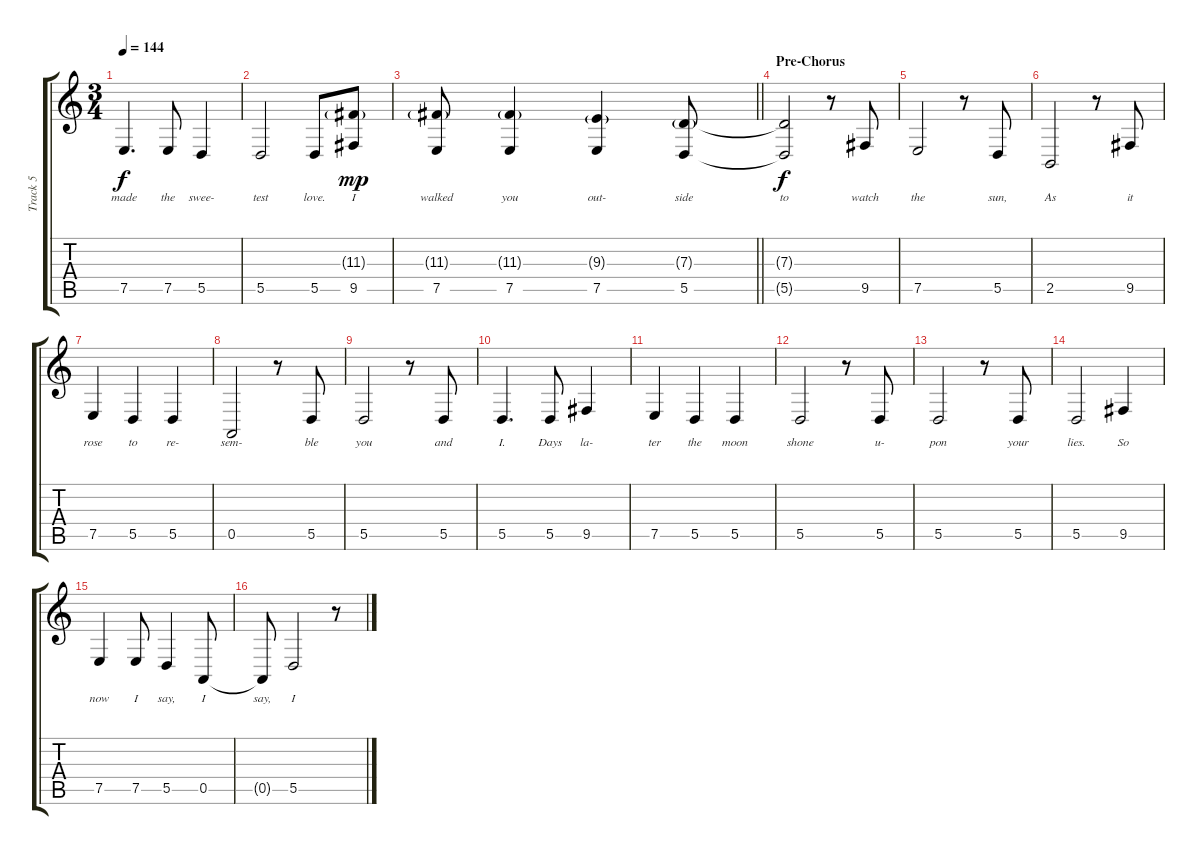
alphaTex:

\track ("Track 5" "Track 5") {instrument clarinet}
\staff {score tabs}
\tuning (E4 B3 G3 D3 A2 D2) {hide}
\ts (3 4)
\tempo 144
\clef g2
\ks c
7.5.4{d lyrics (0 "made") lyrics (1 "") lyrics (2 "") lyrics (3 "") lyrics (4 "") dy f} 7.5.8{lyrics (0 "the") lyrics (1 "") lyrics (2 "") lyrics (3 "") lyrics (4 "")} 5.5.4{lyrics (0 "swee-") lyrics (1 "") lyrics (2 "") lyrics (3 "") lyrics (4 "")} |
5.5.2{lyrics (0 "test") lyrics (1 "") lyrics (2 "") lyrics (3 "") lyrics (4 "")} 5.5.8{lyrics (0 "love.") lyrics (1 "") lyrics (2 "") lyrics (3 "") lyrics (4 "")} (11.3{g} 9.5).8{lyrics (0 "I") lyrics (1 "") lyrics (2 "") lyrics (3 "") lyrics (4 "") dy mp} |
\barLineRight lightlight
(11.3{g} 7.5).8{lyrics (0 "walked") lyrics (1 "") lyrics (2 "") lyrics (3 "") lyrics (4 "")} (11.3{g} 7.5).4{lyrics (0 "you") lyrics (1 "") lyrics (2 "") lyrics (3 "") lyrics (4 "")} (9.3{g} 7.5).4{lyrics (0 "out-") lyrics (1 "") lyrics (2 "") lyrics (3 "") lyrics (4 "")} (7.3{g} 5.5).8{lyrics (0 "side") lyrics (1 "") lyrics (2 "") lyrics (3 "") lyrics (4 "")} |
\section ("" "Pre-Chorus")
(7.3{t} 5.5{t}).2{lyrics (0 "to") lyrics (1 "") lyrics (2 "") lyrics (3 "") lyrics (4 "") dy f} r.8 9.5.8{lyrics (0 "watch") lyrics (1 "") lyrics (2 "") lyrics (3 "") lyrics (4 "")} |
7.5.2{lyrics (0 "the") lyrics (1 "") lyrics (2 "") lyrics (3 "") lyrics (4 "")} r.8 5.5.8{lyrics (0 "sun,") lyrics (1 "") lyrics (2 "") lyrics (3 "") lyrics (4 "")} |
2.5.2{lyrics (0 "As") lyrics (1 "") lyrics (2 "") lyrics (3 "") lyrics (4 "")} r.8 9.5.8{lyrics (0 "it") lyrics (1 "") lyrics (2 "") lyrics (3 "") lyrics (4 "")} |
7.5.4{lyrics (0 "rose") lyrics (1 "") lyrics (2 "") lyrics (3 "") lyrics (4 "")} 5.5.4{lyrics (0 "to") lyrics (1 "") lyrics (2 "") lyrics (3 "") lyrics (4 "")} 5.5.4{lyrics (0 "re-") lyrics (1 "") lyrics (2 "") lyrics (3 "") lyrics (4 "")} |
0.5.2{lyrics (0 "sem-") lyrics (1 "") lyrics (2 "") lyrics (3 "") lyrics (4 "")} r.8 5.5.8{lyrics (0 "ble") lyrics (1 "") lyrics (2 "") lyrics (3 "") lyrics (4 "")} |
5.5.2{lyrics (0 "you") lyrics (1 "") lyrics (2 "") lyrics (3 "") lyrics (4 "")} r.8 5.5.8{lyrics (0 "and") lyrics (1 "") lyrics (2 "") lyrics (3 "") lyrics (4 "")} |
5.5.4{d lyrics (0 "I.") lyrics (1 "") lyrics (2 "") lyrics (3 "") lyrics (4 "")} 5.5.8{lyrics (0 "Days") lyrics (1 "") lyrics (2 "") lyrics (3 "") lyrics (4 "")} 9.5.4{lyrics (0 "la-") lyrics (1 "") lyrics (2 "") lyrics (3 "") lyrics (4 "")} |
7.5.4{lyrics (0 "ter") lyrics (1 "") lyrics (2 "") lyrics (3 "") lyrics (4 "")} 5.5.4{lyrics (0 "the") lyrics (1 "") lyrics (2 "") lyrics (3 "") lyrics (4 "")} 5.5.4{lyrics (0 "moon") lyrics (1 "") lyrics (2 "") lyrics (3 "") lyrics (4 "")} |
5.5.2{lyrics (0 "shone") lyrics (1 "") lyrics (2 "") lyrics (3 "") lyrics (4 "")} r.8 5.5.8{lyrics (0 "u-") lyrics (1 "") lyrics (2 "") lyrics (3 "") lyrics (4 "")} |
5.5.2{lyrics (0 "pon") lyrics (1 "") lyrics (2 "") lyrics (3 "") lyrics (4 "")} r.8 5.5.8{lyrics (0 "your") lyrics (1 "") lyrics (2 "") lyrics (3 "") lyrics (4 "")} |
5.5.2{lyrics (0 "lies.") lyrics (1 "") lyrics (2 "") lyrics (3 "") lyrics (4 "")} 9.5.4{lyrics (0 "So") lyrics (1 "") lyrics (2 "") lyrics (3 "") lyrics (4 "")} |
7.5.4{lyrics (0 "now") lyrics (1 "") lyrics (2 "") lyrics (3 "") lyrics (4 "")} 7.5.8{lyrics (0 "I") lyrics (1 "") lyrics (2 "") lyrics (3 "") lyrics (4 "")} 5.5.4{lyrics (0 "say,") lyrics (1 "") lyrics (2 "") lyrics (3 "") lyrics (4 "")} 0.5.8{lyrics (0 "I") lyrics (1 "") lyrics (2 "") lyrics (3 "") lyrics (4 "")} |
0.5{t}.8{lyrics (0 "say,") lyrics (1 "") lyrics (2 "") lyrics (3 "") lyrics (4 "")} 5.5.2{lyrics (0 "I") lyrics (1 "") lyrics (2 "") lyrics (3 "") lyrics (4 "")} r.8
